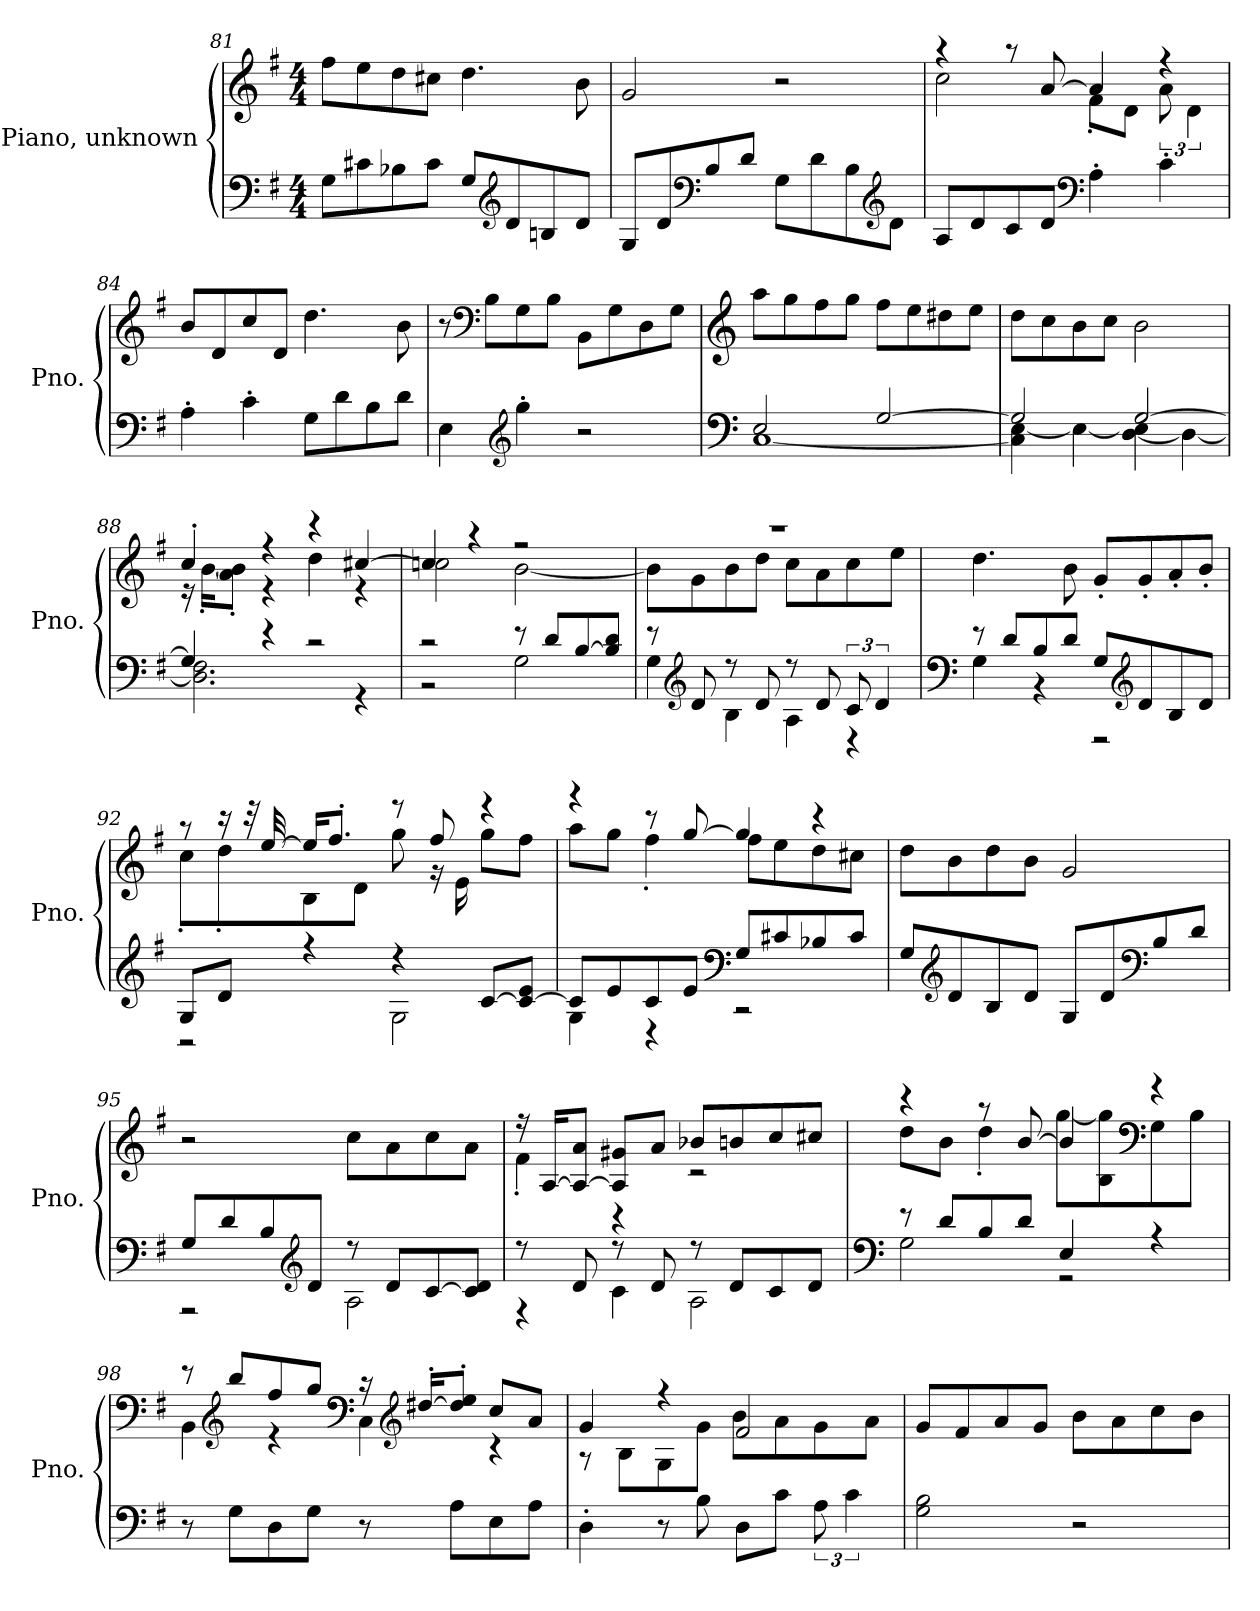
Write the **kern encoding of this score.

**kern	**kern
*part1	*part1
*staff2	*staff1
*I"Piano, unknown	*
*I'Pno.	*
!!LO:LB:g=z
*clefF4	*clefG2
*k[f#]	*k[f#]
*M4/4	*M4/4
=81	=81
8G\L	8ff#\L
8c#X\	8ee\
8B-X\	8dd\
8c#\J	8cc#X\J
8G/L	4.dd\
*clefG2	*
8d/	.
8Bn/	.
8d/J	8b\
=82	=82
8G/L	2g/
8d/	.
*clefF4	*
8B/	.
8d/J	.
8G\L	2r
8d\	.
8B\	.
*clefG2	*
8d\J	.
=83	=83
*	*^
8A/L	4r	2cc\
8d/	.	.
8c/	8r	.
8d/J	[8a/	.
*clefF4	*	*
4A'\	4a/]	8f#'\L
.	.	8d\J
4c'\	4r	12a\
.	.	6d\
*	*v	*v
=84	=84
4A'\	8b/L
.	8d/
4c'\	8cc/
.	8d/J
8G\L	4.dd\
8d\	.
8B\	.
8d\J	8b\
!!LO:PB:g=z
=85	=85
4E\	8r
*	*clefF4
.	8B\L
*clefG2	*
4gg'\	8G\
.	8B\J
2r	8BB\L
.	8G\
.	8D\
.	8G\J
=86	=86
*clefF4	*clefG2
*^	*
2E/	[1C	8aa\L
.	.	8gg\
.	.	8ff#\
.	.	8gg\J
[2G/	.	8ff#\L
.	.	8ee\
.	.	8dd#X\
.	.	8ee\J
=87	=87	=87
2G/]	4C\] [4E\	8dd\L
.	.	8cc\
.	4E\_	8b\
.	.	8cc\J
[2G/	[4D\ 4E\]	2b\
.	4D\_	.
=88	=88	=88
*	*	*^
4G/]	2.D\] 2.F#\	4cc'/	16r
.	.	.	[16b'\KL
.	.	.	8a\' 8b\]'J
4r	.	4r	4r
2r	.	4r	4dd\
.	4r	[4cc#X/	4r
=89	=89	=89	=89
2r	2r	4cc#/]	2ccn\
.	.	4r	.
8r	2G\	2r	[2b\
8d/L	.	.	.
[8B/	.	.	.
8B/] 8d/J	.	.	.
!!LO:LB:g=z	!!
=90	=90	=90	=90
8r	4G\	1r	8b\L]
*clefG2	*	*	*
8d/	.	.	8g\
8r	4B\	.	8b\
8d/	.	.	8dd\J
8r	4A\	.	8cc\L
8d/	.	.	8a\
12c/	4r	.	8cc\
6d/	.	.	.
.	.	.	8ee\J
*	*	*v	*v
=91	=91	=91
*clefF4	*	*
8r	4G\	4.dd\
8d/L	.	.
8B/	4r	.
8d/J	.	8b\
8G/L	2r	8g'/L
*clefG2	*	*
8d/	.	8g'/
8B/	.	8a'/
8d/J	.	8b'/J
=92	=92	=92
*	*	*^
8G/L	2r	8r	8cc'\L
8d/J	.	16r	8dd'\
.	.	32r	.
.	.	[32ee/	.
4r	.	16ee/KL]	8B\
.	.	8.ff#'/J	.
.	.	.	8d\J
4r	2G\	8r	8gg\
.	.	8ff#/	16r
.	.	.	16e\
[8c/L	.	4r	8gg\L
8c/_ 8e/J	.	.	8ff#\J
!!LO:LB:g=z	!!
=93	=93	=93	=93
8c/L]	4G\	4r	8aa\L
8e/	.	.	8gg\J
8c/	4r	8r	4ff#'\
8e/J	.	[8gg/	.
*clefF4	*	*	*
8G/L	2r	4gg/]	8ff#\L
8c#X/	.	.	8ee\
8B-X/	.	4r	8dd\
8c#/J	.	.	8cc#X\J
*v	*v	*	*
*	*v	*v
=94	=94
8G/L	8dd\L
*clefG2	*
8d/	8b\
8B/	8dd\
8d/J	8b\J
8G/L	2g/
8d/	.
*clefF4	*
8B/	.
8d/J	.
=95	=95
*^	*
8G/L	2r	2r
8d/	.	.
8B/	.	.
*clefG2	*	*
8d/J	.	.
8r	2A\	8cc\L
8d/L	.	8a\
[8c/	.	8cc\
8c/] 8d/J	.	8a\J
!!LO:LB:g=z
=96	=96	=96
*	*	*^
8r	4r	16r	4f#'\
.	.	[16A/KL	.
8d/	.	8A/_ 8a/J	.
8r	4c\	8A/] 8g#X/L	4r
8d/	.	8a/J	.
8r	2A\	8b-X/L	2r
8d/L	.	8bn/	.
8c/	.	8cc/	.
8d/J	.	8cc#X/J	.
=97	=97	=97	=97
*clefF4	*	*	*
8r	2G\	4r	8dd\L
8d/L	.	.	8b\J
8B/	.	8r	4dd'\
8d/J	.	[8b/	.
4E/	2r	4b/]	[8gg\L
.	.	.	8B\ 8gg\]
*	*	*clefF4	*
4r	.	4r	8G\
.	.	.	8B\J
*v	*v	*	*
=98	=98	=98
8r	8r	4BB\
*	*clefG2	*
8G\L	8bb/L	.
8D\	8ff#/	4r
8G\J	8gg/J	.
*	*clefF4	*
8r	16r	4C\
*	*clefG2	*
.	[16dd#X'/KL	.
8A\L	8dd#/]' 8ee/'J	.
8E\	8cc/L	4r
8A\J	8a/J	.
!!LO:LB:g=z	!!
=99	=99	=99
4D'\	4g/	8r
.	.	8B\L
8r	4r	8G\
8B\	.	8g\J
8D\L	2f#/	8b\L
8c\J	.	8a\
12A\	.	8g\
6c\	.	.
.	.	8a\J
*	*v	*v
=100	=100
2G\ 2B\	8g/L
.	8f#/
.	8a/
.	8g/J
2r	8b\L
.	8a\
.	8cc\
.	8b\J
=	=
*-	*-
